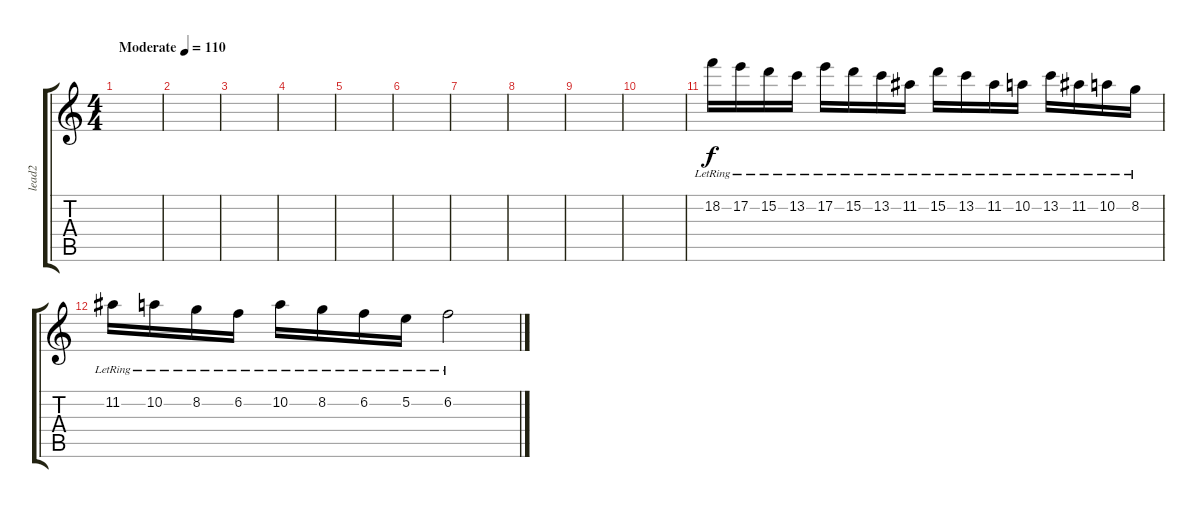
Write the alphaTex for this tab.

\track ("lead2" "lead2") {instrument electricguitarjazz}
\staff {score tabs}
\tuning (E4 B3 G3 D3 A2 E2) {hide}
\ts (4 4)
\tempo (110 "Moderate")
\clef g2
\ks c
|
|
|
|
|
|
|
|
|
|
18.2{lr}.16 17.2{lr}.16 15.2{lr}.16 13.2{lr}.16 17.2{lr}.16 15.2{lr}.16 13.2{lr}.16 11.2{lr}.16 15.2{lr}.16 13.2{lr}.16 11.2{lr}.16 10.2{lr}.16 13.2{lr}.16 11.2{lr}.16 10.2{lr}.16 8.2{lr}.16 |
11.2{lr}.16 10.2{lr}.16 8.2{lr}.16 6.2{lr}.16 10.2{lr}.16 8.2{lr}.16 6.2{lr}.16 5.2{lr}.16 6.2{lr}.2
